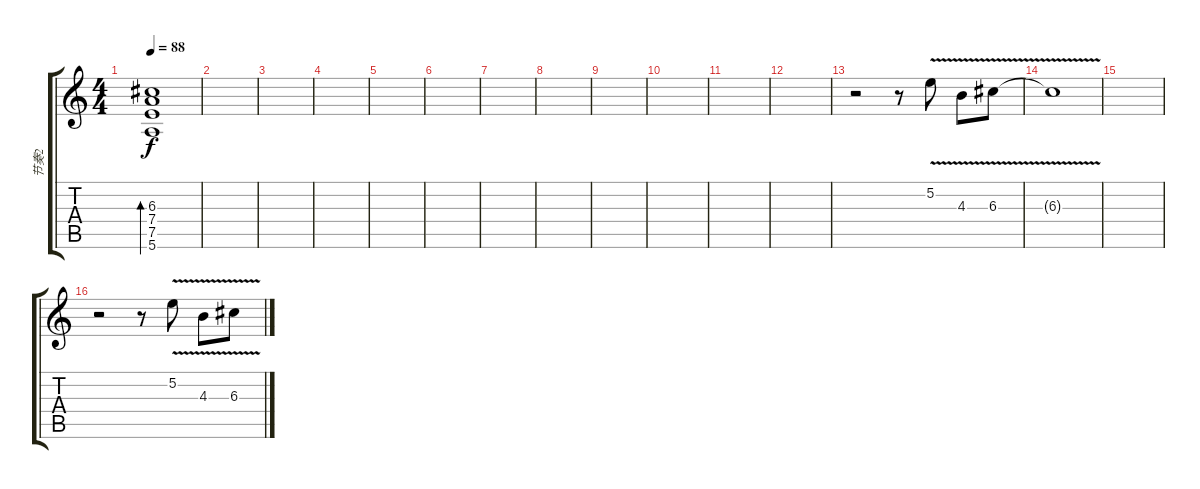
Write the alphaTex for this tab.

\track ("节奏2" "节奏2") {instrument distortionguitar}
\staff {score tabs}
\tuning (E4 B3 G3 D3 A2 E2) {hide}
\ts (4 4)
\tempo 88
\clef g2
\ks c
(6.3 7.4 7.5 5.6).1{bd 30 dy f} |
|
|
|
|
|
|
|
|
|
|
|
r.2 r.8 5.2{v}.8 4.3{v}.8 6.3{v}.8 |
6.3{t}.1 |
|
r.2 r.8 5.2{v}.8 4.3{v}.8 6.3{v}.8
